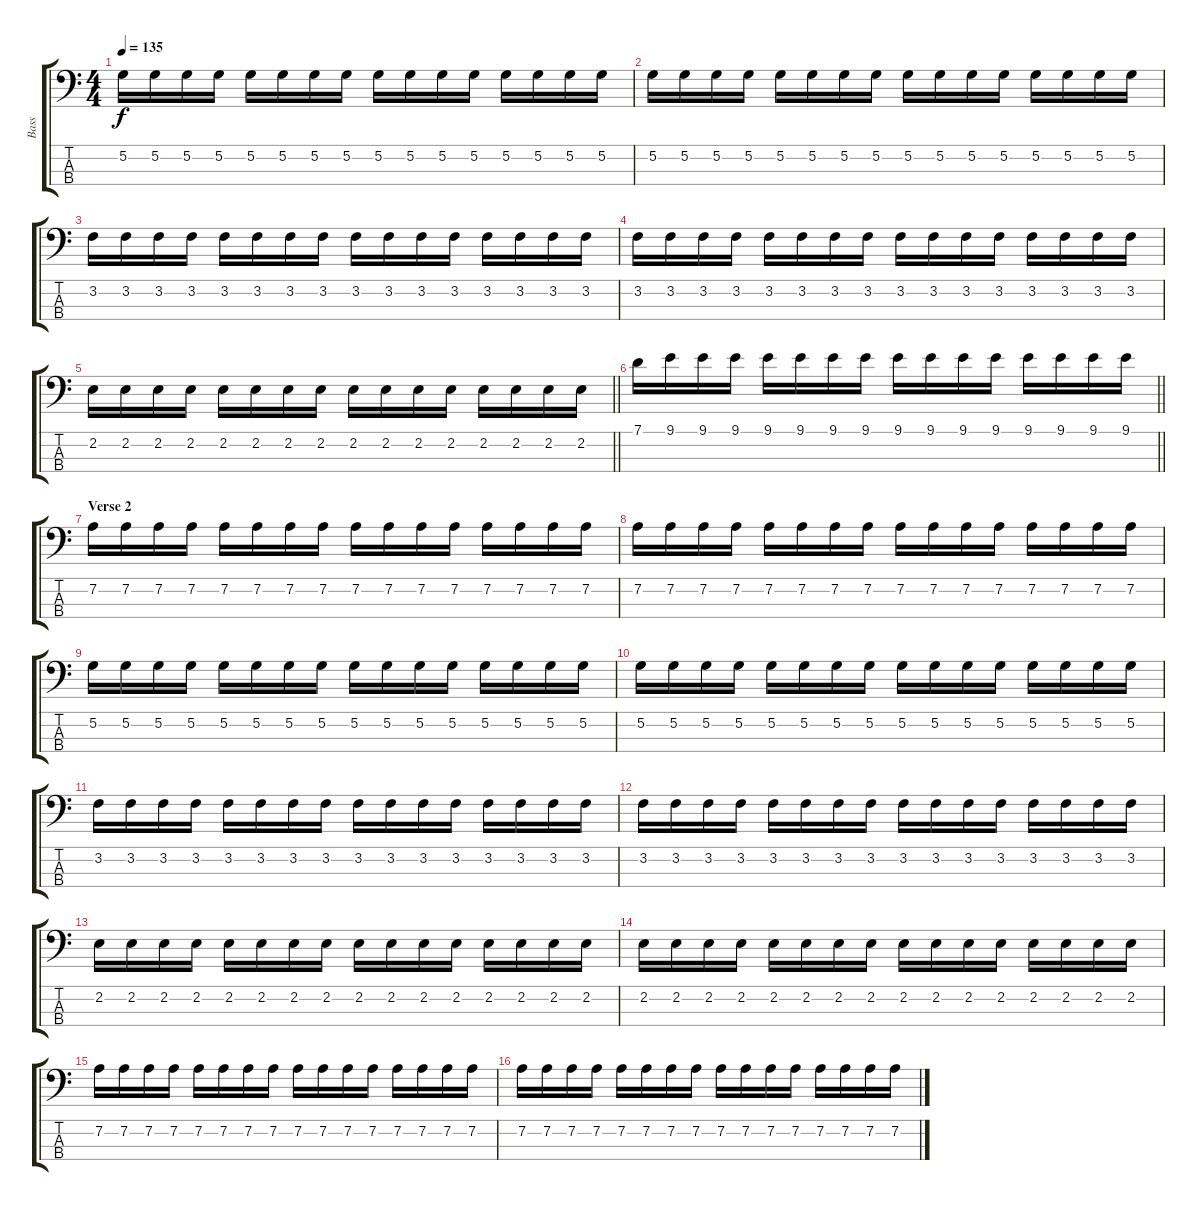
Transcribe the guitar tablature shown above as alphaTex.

\track ("Bass" "Bass") {instrument electricbassfinger}
\staff {score tabs}
\tuning (G2 D2 A1 E1) {hide}
\ts (4 4)
\tempo 135
\clef f4
\ks c
5.2.16{dy f} 5.2.16 5.2.16 5.2.16 5.2.16 5.2.16 5.2.16 5.2.16 5.2.16 5.2.16 5.2.16 5.2.16 5.2.16 5.2.16 5.2.16 5.2.16 |
5.2.16 5.2.16 5.2.16 5.2.16 5.2.16 5.2.16 5.2.16 5.2.16 5.2.16 5.2.16 5.2.16 5.2.16 5.2.16 5.2.16 5.2.16 5.2.16 |
3.2.16 3.2.16 3.2.16 3.2.16 3.2.16 3.2.16 3.2.16 3.2.16 3.2.16 3.2.16 3.2.16 3.2.16 3.2.16 3.2.16 3.2.16 3.2.16 |
3.2.16 3.2.16 3.2.16 3.2.16 3.2.16 3.2.16 3.2.16 3.2.16 3.2.16 3.2.16 3.2.16 3.2.16 3.2.16 3.2.16 3.2.16 3.2.16 |
\barLineRight lightlight
2.2.16 2.2.16 2.2.16 2.2.16 2.2.16 2.2.16 2.2.16 2.2.16 2.2.16 2.2.16 2.2.16 2.2.16 2.2.16 2.2.16 2.2.16 2.2.16 |
\section ("" "")
\barLineRight lightlight
7.1.16 9.1.16 9.1.16 9.1.16 9.1.16 9.1.16 9.1.16 9.1.16 9.1.16 9.1.16 9.1.16 9.1.16 9.1.16 9.1.16 9.1.16 9.1.16 |
\section ("" "Verse 2")
7.2.16 7.2.16 7.2.16 7.2.16 7.2.16 7.2.16 7.2.16 7.2.16 7.2.16 7.2.16 7.2.16 7.2.16 7.2.16 7.2.16 7.2.16 7.2.16 |
7.2.16 7.2.16 7.2.16 7.2.16 7.2.16 7.2.16 7.2.16 7.2.16 7.2.16 7.2.16 7.2.16 7.2.16 7.2.16 7.2.16 7.2.16 7.2.16 |
5.2.16 5.2.16 5.2.16 5.2.16 5.2.16 5.2.16 5.2.16 5.2.16 5.2.16 5.2.16 5.2.16 5.2.16 5.2.16 5.2.16 5.2.16 5.2.16 |
5.2.16 5.2.16 5.2.16 5.2.16 5.2.16 5.2.16 5.2.16 5.2.16 5.2.16 5.2.16 5.2.16 5.2.16 5.2.16 5.2.16 5.2.16 5.2.16 |
3.2.16 3.2.16 3.2.16 3.2.16 3.2.16 3.2.16 3.2.16 3.2.16 3.2.16 3.2.16 3.2.16 3.2.16 3.2.16 3.2.16 3.2.16 3.2.16 |
3.2.16 3.2.16 3.2.16 3.2.16 3.2.16 3.2.16 3.2.16 3.2.16 3.2.16 3.2.16 3.2.16 3.2.16 3.2.16 3.2.16 3.2.16 3.2.16 |
2.2.16 2.2.16 2.2.16 2.2.16 2.2.16 2.2.16 2.2.16 2.2.16 2.2.16 2.2.16 2.2.16 2.2.16 2.2.16 2.2.16 2.2.16 2.2.16 |
2.2.16 2.2.16 2.2.16 2.2.16 2.2.16 2.2.16 2.2.16 2.2.16 2.2.16 2.2.16 2.2.16 2.2.16 2.2.16 2.2.16 2.2.16 2.2.16 |
7.2.16 7.2.16 7.2.16 7.2.16 7.2.16 7.2.16 7.2.16 7.2.16 7.2.16 7.2.16 7.2.16 7.2.16 7.2.16 7.2.16 7.2.16 7.2.16 |
7.2.16 7.2.16 7.2.16 7.2.16 7.2.16 7.2.16 7.2.16 7.2.16 7.2.16 7.2.16 7.2.16 7.2.16 7.2.16 7.2.16 7.2.16 7.2.16
